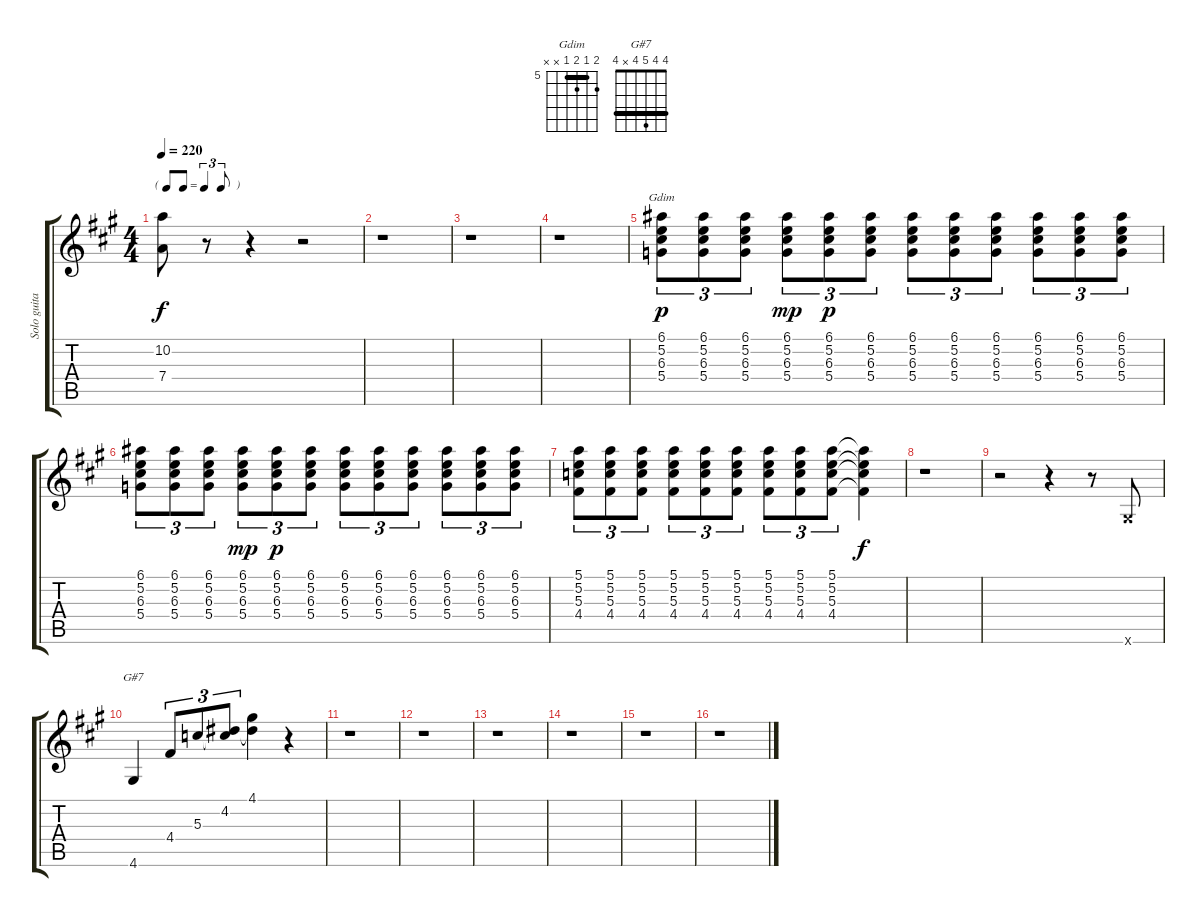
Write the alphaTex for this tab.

\track ("Solo guitar" "Solo guita") {instrument acousticguitarsteel}
\staff {score tabs}
\tuning (E4 B3 G3 D3 A2 E2) {hide}
\chord ("Gdim" 6 5 6 5 x x) {firstfret 5 barre 5}
\chord ("G#7" 4 4 5 4 x 4) {barre 4}
\ts (4 4)
\tf triplet8th
\tempo 220
\clef g2
\ks a
(10.2{t} 7.4{t}).8{dy f} r.8 r.4 r.2 |
r.1 |
r.1 |
r.1 |
(6.1 5.2 6.3 5.4).8{tu (3 2) ch "Gdim" dy p} (6.1 5.2 6.3 5.4).8{tu (3 2)} (6.1 5.2 6.3 5.4).8{tu (3 2)} (6.1 5.2 6.3 5.4).8{tu (3 2) dy mp} (6.1 5.2 6.3 5.4).8{tu (3 2) dy p} (6.1 5.2 6.3 5.4).8{tu (3 2)} (6.1 5.2 6.3 5.4).8{tu (3 2)} (6.1 5.2 6.3 5.4).8{tu (3 2)} (6.1 5.2 6.3 5.4).8{tu (3 2)} (6.1 5.2 6.3 5.4).8{tu (3 2)} (6.1 5.2 6.3 5.4).8{tu (3 2)} (6.1 5.2 6.3 5.4).8{tu (3 2)} |
(6.1 5.2 6.3 5.4).8{tu (3 2)} (6.1 5.2 6.3 5.4).8{tu (3 2)} (6.1 5.2 6.3 5.4).8{tu (3 2)} (6.1 5.2 6.3 5.4).8{tu (3 2) dy mp} (6.1 5.2 6.3 5.4).8{tu (3 2) dy p} (6.1 5.2 6.3 5.4).8{tu (3 2)} (6.1 5.2 6.3 5.4).8{tu (3 2)} (6.1 5.2 6.3 5.4).8{tu (3 2)} (6.1 5.2 6.3 5.4).8{tu (3 2)} (6.1 5.2 6.3 5.4).8{tu (3 2)} (6.1 5.2 6.3 5.4).8{tu (3 2)} (6.1 5.2 6.3 5.4).8{tu (3 2)} |
(5.1 5.2 5.3 4.4).8{tu (3 2)} (5.1 5.2 5.3 4.4).8{tu (3 2)} (5.1 5.2 5.3 4.4).8{tu (3 2)} (5.1 5.2 5.3 4.4).8{tu (3 2)} (5.1 5.2 5.3 4.4).8{tu (3 2)} (5.1 5.2 5.3 4.4).8{tu (3 2)} (5.1 5.2 5.3 4.4).8{tu (3 2)} (5.1 5.2 5.3 4.4).8{tu (3 2)} (5.1 5.2 5.3 4.4).8{tu (3 2)} (5.1{t} 5.2{t} 5.3{t} 4.4{t}).4{dy f} |
r.1 |
r.2 r.4 r.8 4.6{x}.8 |
4.6.4{ch "G#7"} 4.4.8{tu (3 2)} 5.3.8{tu (3 2)} (4.2 5.3{t}).8{tu (3 2)} (4.1 4.2{t}).4 r.4 |
r.1 |
r.1 |
r.1 |
r.1 |
r.1 |
r.1
